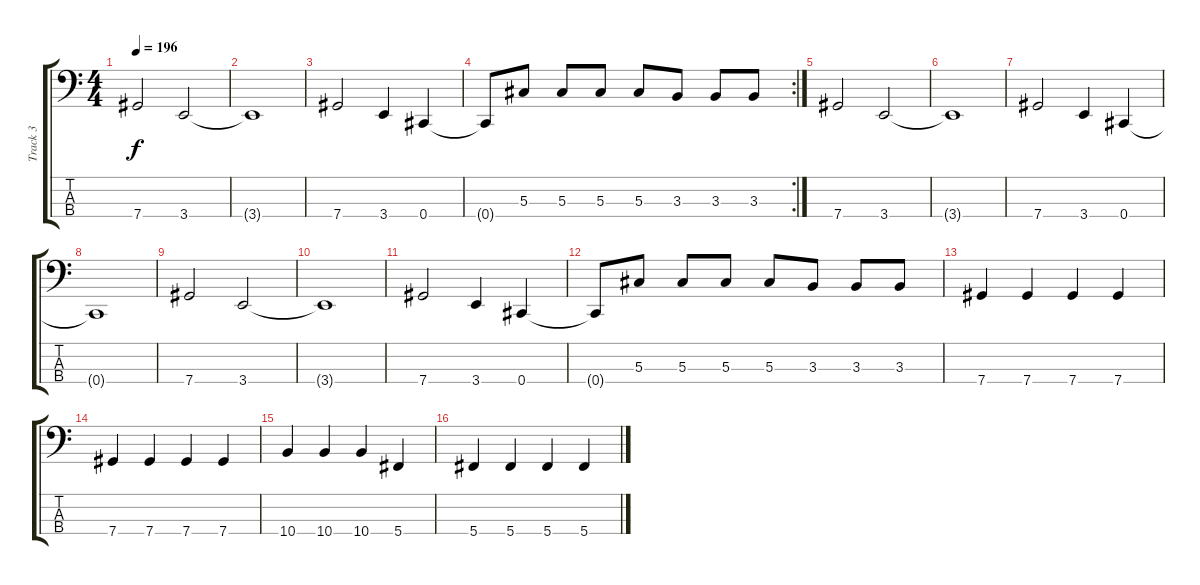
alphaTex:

\track ("Track 3" "Track 3") {instrument electricbassfinger}
\staff {score tabs}
\tuning (Gb2 Db2 Ab1 Db1) {hide}
\ts (4 4)
\tempo 196
\clef f4
\ks c
7.4.2{dy f} 3.4.2 |
3.4{t}.1 |
7.4.2 3.4.4 0.4.4 |
\rc 2
0.4{t}.8 5.3.8 5.3.8 5.3.8 5.3.8 3.3.8 3.3.8 3.3.8 |
7.4.2 3.4.2 |
3.4{t}.1 |
7.4.2 3.4.4 0.4.4 |
0.4{t}.1 |
7.4.2 3.4.2 |
3.4{t}.1 |
7.4.2 3.4.4 0.4.4 |
0.4{t}.8 5.3.8 5.3.8 5.3.8 5.3.8 3.3.8 3.3.8 3.3.8 |
7.4.4 7.4.4 7.4.4 7.4.4 |
7.4.4 7.4.4 7.4.4 7.4.4 |
10.4.4 10.4.4 10.4.4 5.4.4 |
5.4.4 5.4.4 5.4.4 5.4.4
